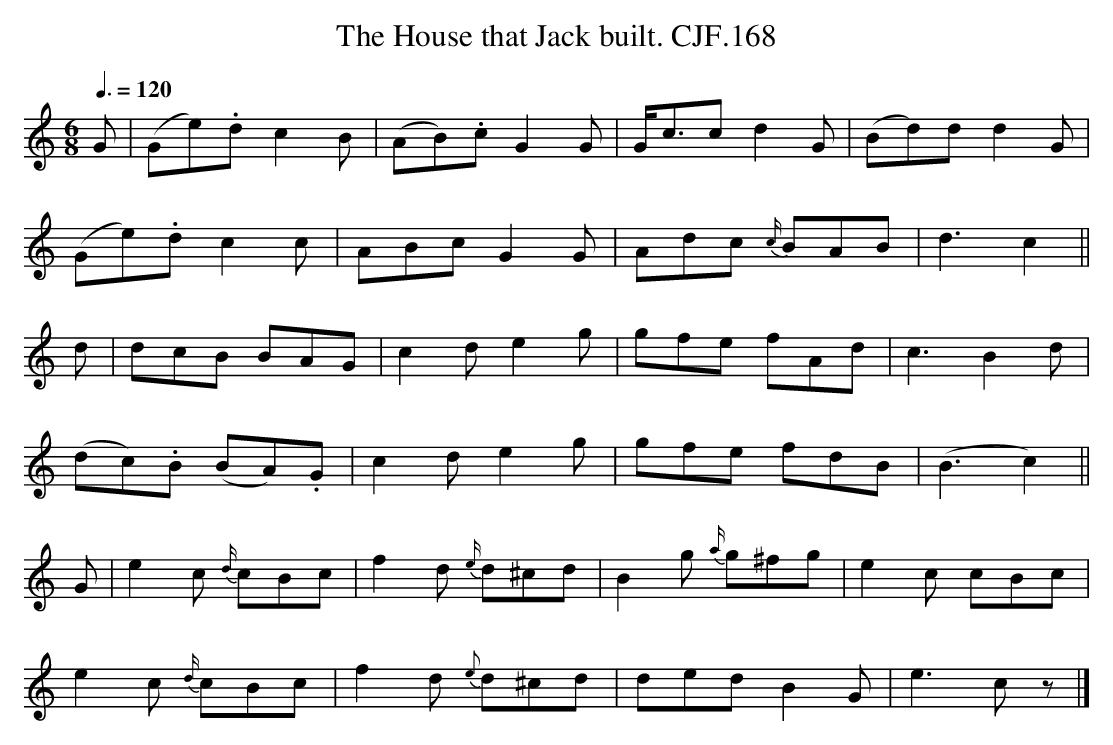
X:1
T:House that Jack built. CJF.168, The
M:6/8
L:1/8
Q:3/8=120
K:C
G|(Ge).dc2B|(AB).cG2G|G<ccd2G|(Bd)dd2G|
(Ge).dc2c|ABcG2G|Adc {c/}BAB|d3-c2||
d|dcB BAG|c2d e2g|gfe fAd|c3-B2d|
(dc).B (BA).G|c2de2g|gfe fdB|(B3c2)||
G|e2c {d/}cBc|f2d {e/}d^cd|B2g {a/}g^fg|e2c cBc|
e2c {d/}cBc|f2d {e}d^cd|dedB2G|e3cz|]
